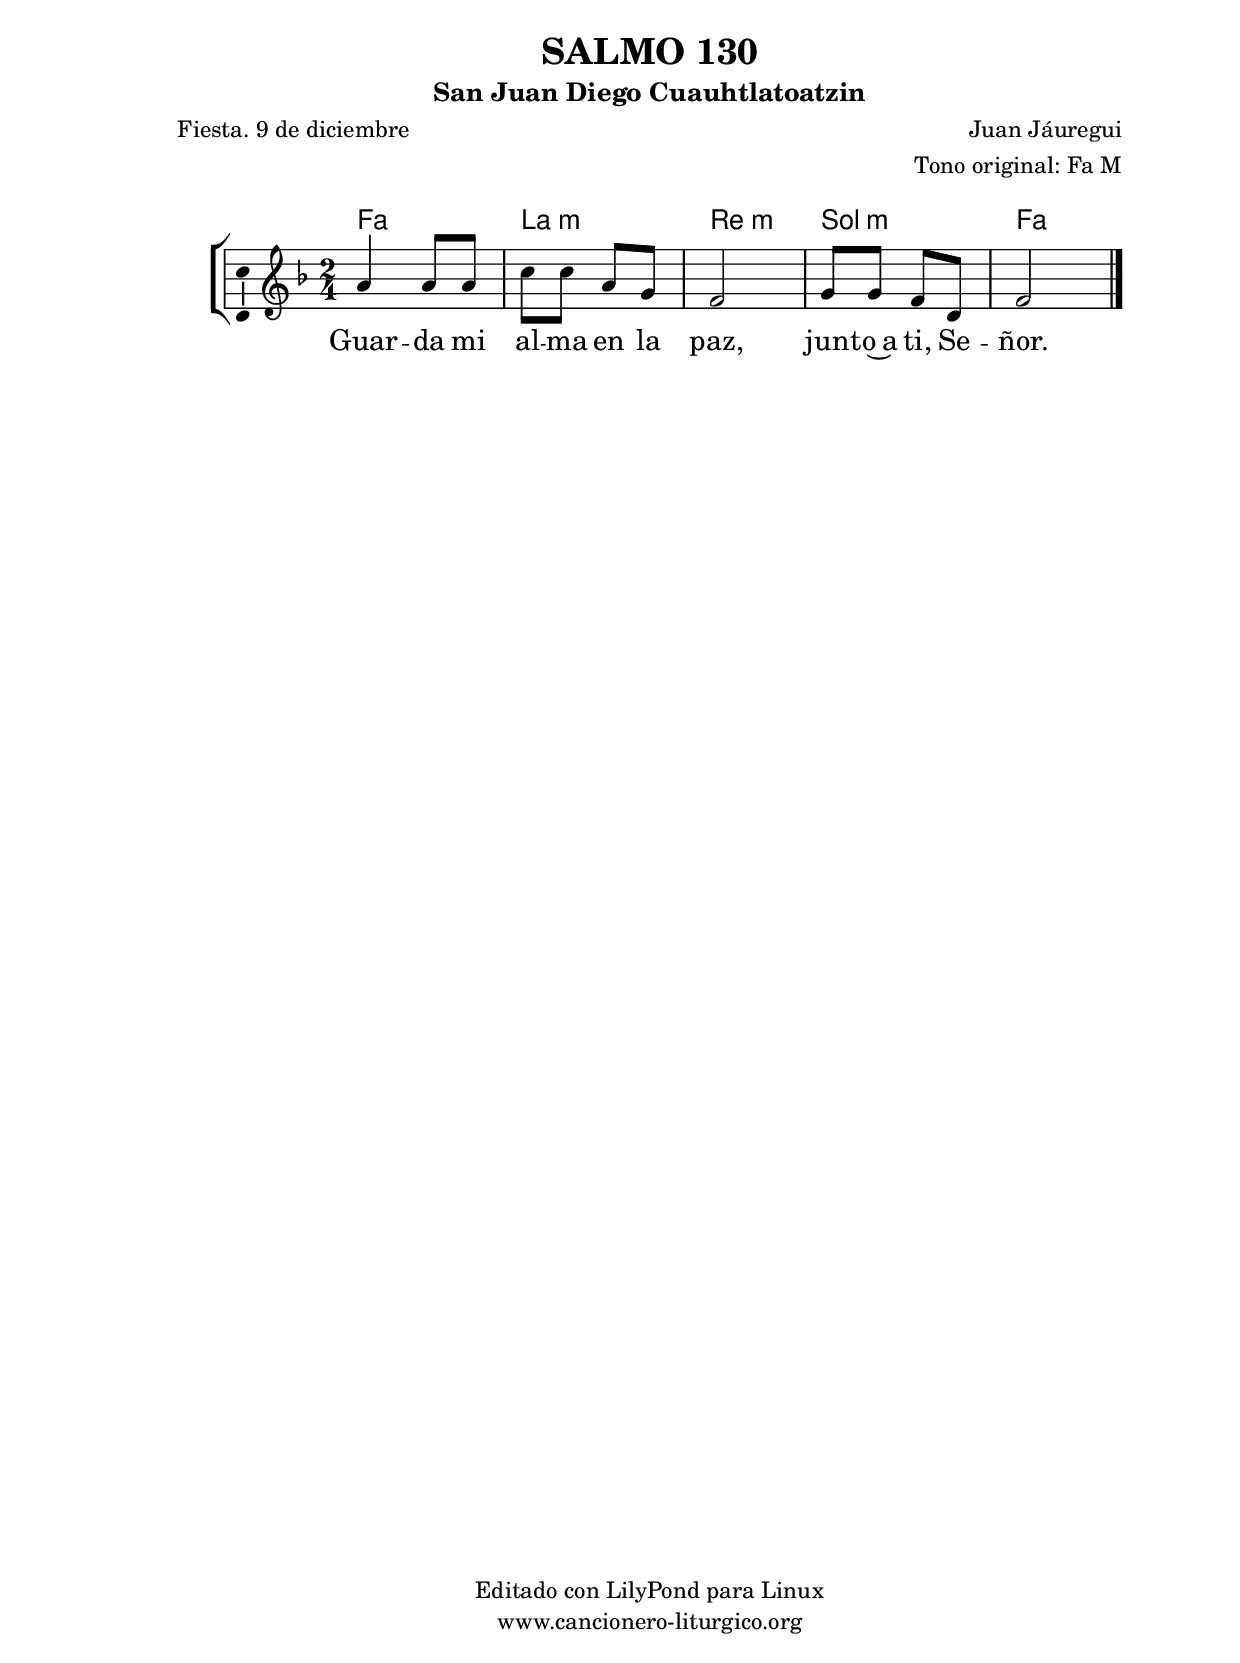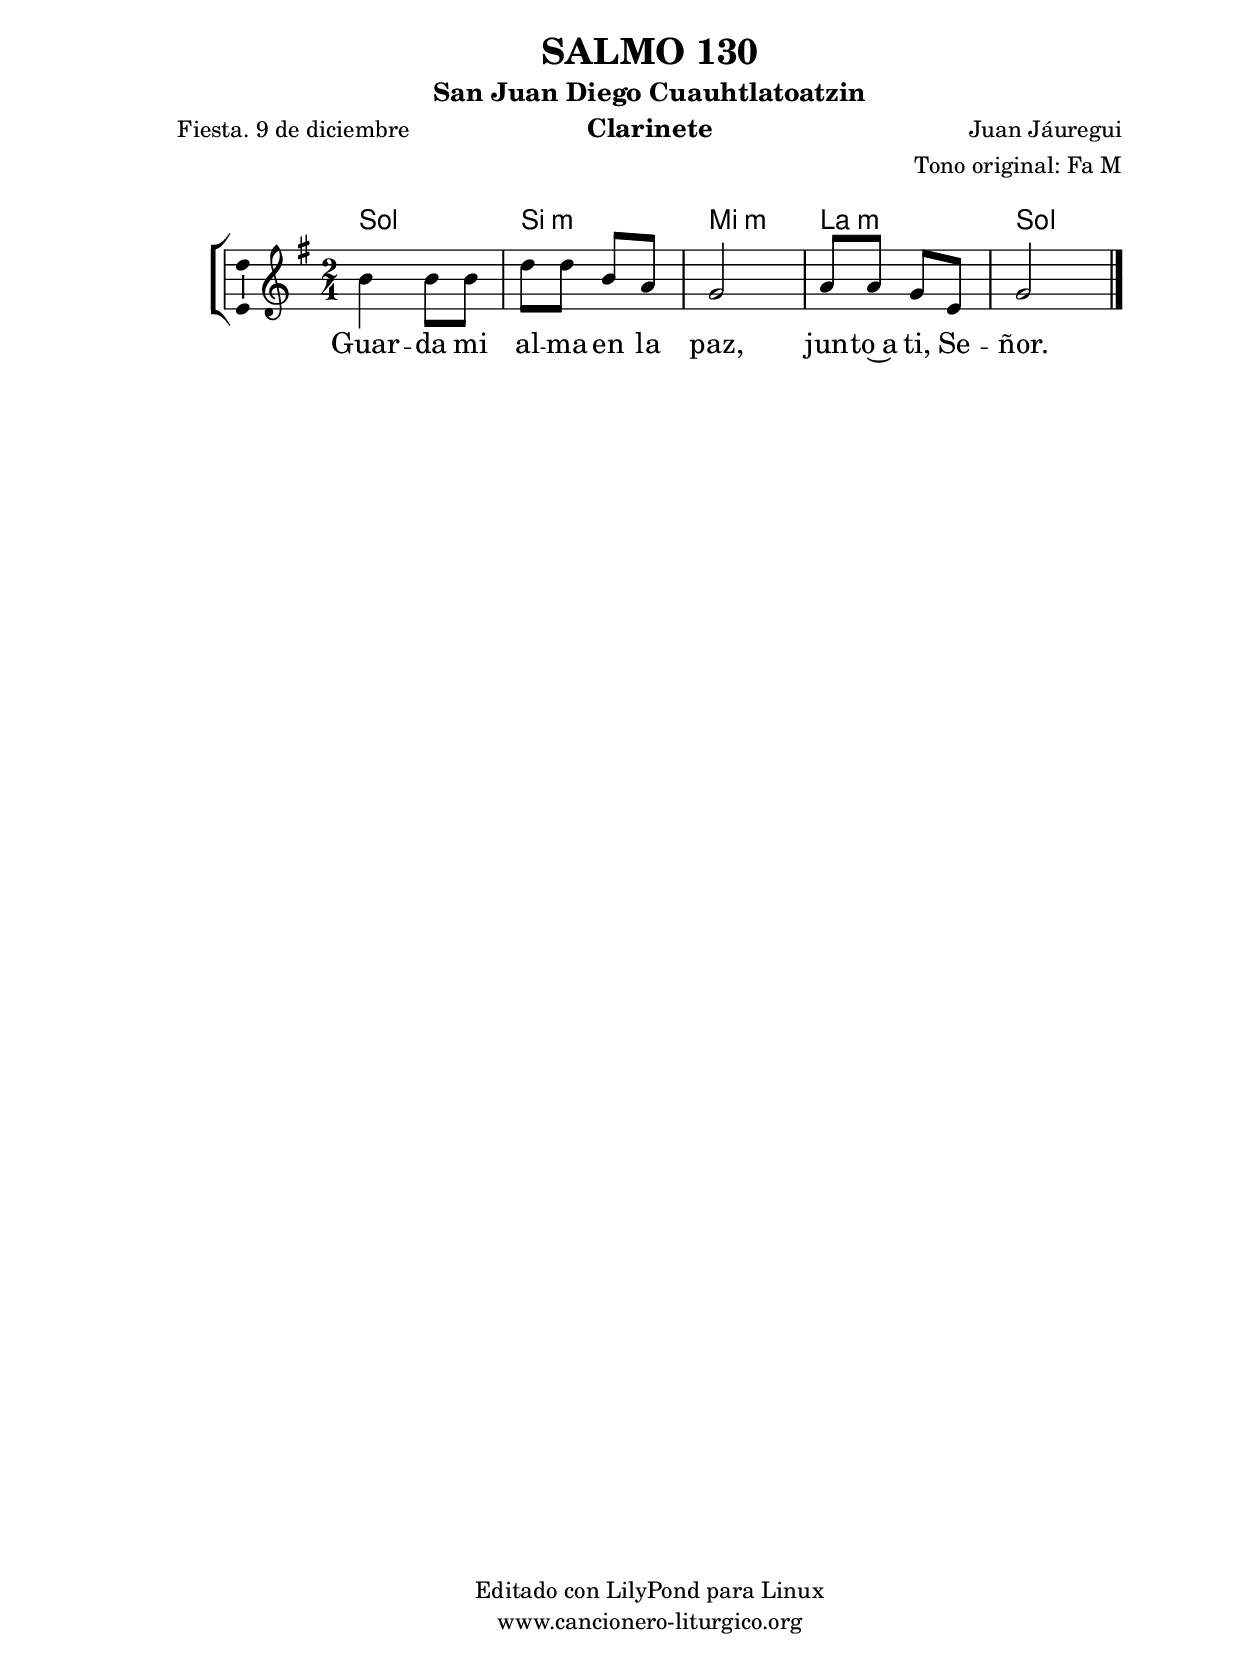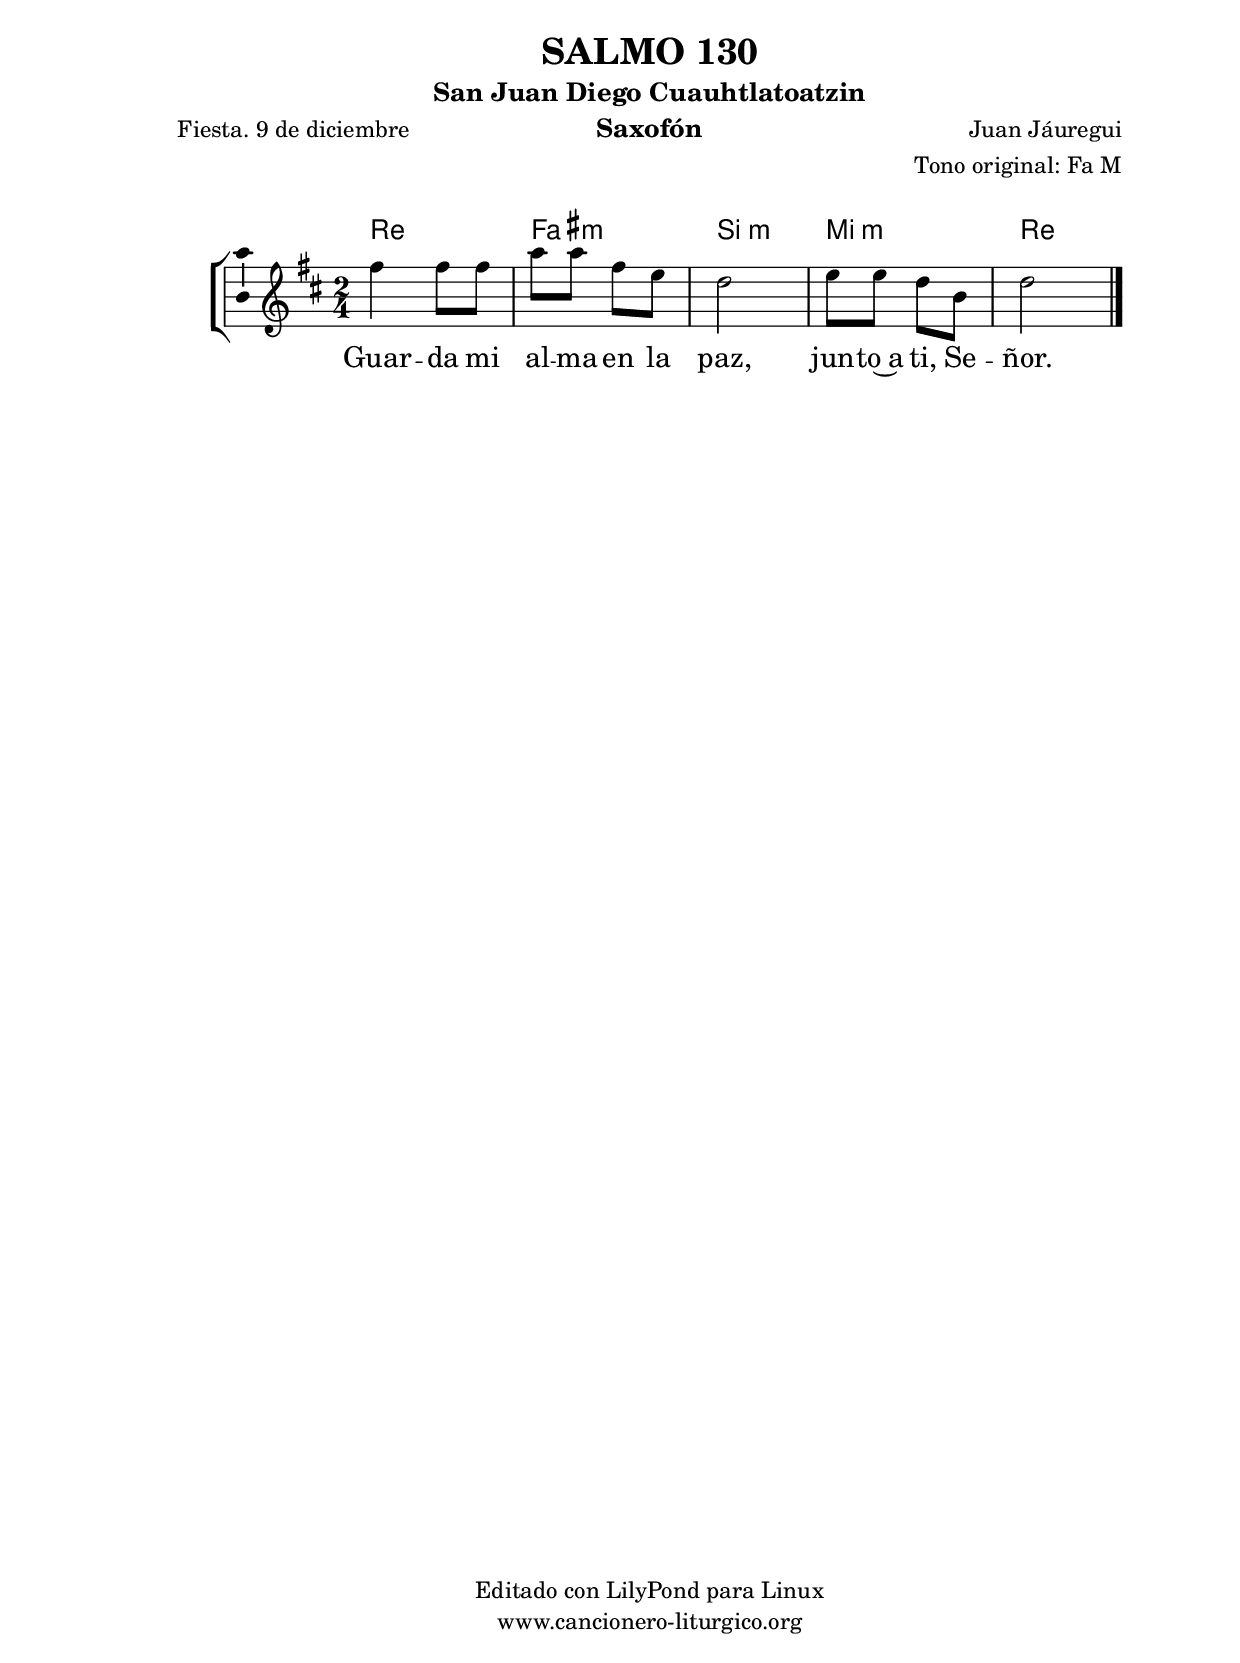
%
%para convertir .midi en .wav:
%timidity filename.midi -Ow -o finename.wav
%
%
%Para convertir de .wav a .mp3:
%lame -h -m j filename.wav
%
%
%para escuchar el midi:
%timidity nombrefichero.midi
%


%versión de lilypond para la que se ha escrito esta partitura:
\version "2.16.0"

	%Tamaño papel
	#(set-default-paper-size "a4")
	%Tamaño partitura
	#(set-global-staff-size 20)
	%No responde al pulsar sobre una nota
	#(ly:set-option 'point-and-click #f)

%parámetros del encabezamiento:
\header {
	title = "SALMO 130"
	subtitle = "San Juan Diego Cuauhtlatoatzin"
	composer = "Juan Jáuregui"
	poet = "Fiesta. 9 de diciembre"
	meter = ""
	arranger = "Tono original: Fa M"
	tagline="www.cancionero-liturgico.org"
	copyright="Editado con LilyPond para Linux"
	tiempo = ""
	usos = "Salmo"
	letra = ""
	}

%parámetros asociados al papel:
\paper  {
	oddHeaderMarkup = \markup {\fill-line { \on-the-fly #not-first-page \fromproperty #'header:title \on-the-fly #not-first-page \fromproperty #'header:composer }}
	evenHeaderMarkup = \markup {\fill-line { \fromproperty #'header:composer \fromproperty #'header:title }}
	#(set-paper-size "a4")
	print-page-number = ##f
	first-page-number = 1
	print-first-page-number = ##f
%	head-separation = 3.0 \cm
	top-margin = 2.0 \cm
	bottom-margin = 0.5\cm
%%%	bottom-margin = -1.0\cm
	left-margin = 3.0 \cm
	line-width = 16.0 \cm 
	indent = 8\mm
	interscoreline = 2.\mm
	between-system-space = 15\mm
%	para que las partituras no llenen la hoja:
	ragged-bottom = ##t
%	idem para la última hoja:
	ragged-last-bottom = ##f
%	para que las partituras llenen el ancho del papel:
	ragged-last = ##f
	after-title-space = 2.5 \cm
%page-count=1
%system-count=8

	%Flexible Vertical Spacing
%	markup-markup-spacing =
%	#'((basic-distance . 15) (minimum-distance . 15) (padding . 3))
	markup-system-spacing =
	#'((basic-distance . 15) (minimum-distance . 15) (padding . 3))
	system-system-spacing =
	#'((basic-distance . 15) (minimum-distance . 15) (padding . 3))
	score-system-spacing =
	#'((basic-distance . 15) (minimum-distance . 15) (padding . 5))
%	top-system-spacing = % header
%	#'((basic-distance . 8) (minimum-distance . 0) (padding . 3))
%	top-markup-spacing =
%	#'((basic-distance . 20) (minimum-distance . 20) (padding . 3))
	last-bottom-spacing = % footer
	#'((basic-distance . 5) (minimum-distance . 5) (padding . 3))
%	score-markup-spacing =
%	#'((basic-distance . 16) (minimum-distance . 13) (padding . 3))

	}


%parámetros que afectan a toda la partitura:
global =  {
	%clave de sol (G):
	\clef G
	%armadura:
%	\transpose ees f
	\key f \major
	\tempo 4=90
	\set Score.tempoHideNote = ##t
	}


acordes = {
	\italianChords
	\chordmode {
%	\transpose ees f
{

f2 a:m d:m g:m f

	}
	}
}

melodia = 
%	\transpose ees f
{
	\relative c''{

\time 2/4

a4 a8 a
c8 c a g
f2
g8 g f d
f2

	\bar "|."
	}
	}


texto = \lyricmode {
Guar -- da mi al -- ma en la paz, jun -- to~a ti, Se -- ñor.
	}


acordesStaff = \context ChordNames = acordesStaff <<
	\set chordChanges = ##t
	\acordes
	>>


vozStaff = \context Voice = vozStaff
\with {\consists "Ambitus_engraver"}
<<
%	\set Staff.instrumentName = ""
%	\set Staff.shortInstrumentName = ""
%	\set Staff.midiInstrument = #"clarinet"
%	\set Staff.midiInstrument = #"cello"
%	\set Staff.midiInstrument = #"flute"
	\set Staff.midiInstrument = #"electric guitar (jazz)"
%	\set Staff.midiInstrument = #"english horn"
%	\set Staff.midiInstrument = #"violin"
%	\set Staff.midiInstrument = #"glockenspiel"
	\set Staff.midiMinimumVolume = #0.7
	\set Staff.midiMaximumVolume = #0.9
	\global
	\melodia
	>>


textoStaff = \context Lyrics = textoStaff <<
	\lyricsto vozStaff \texto
	>>

\book {
	\score {
		\context ChoirStaff {
			\override StaffGroup.SystemStartBracket #'collapse-height = #1
			\override Score.SystemStartBar #'collapse-height = #1
			<<
			\acordesStaff
			\vozStaff
			\textoStaff
			>>
			}
		\layout {
	    		\context {
				\Lyrics
				\override LyricText #'font-size = #2
				}
	   		 \context {
				\Score
				%fontSize = #3
				\override StaffSymbol #'staff-space = #(magstep +3)
				%\override Beam #'thickness = #0.55
				%\override SpacingSpanner #'spacing-increment = #1.0
				%\override Slur #'height-limit = #1.5
				}
			}
		}
	\score {
		\unfoldRepeats
		\context ChoirStaff {
			<<
			\acordesStaff
			\vozStaff
			>>
			}
		\midi {
	  		\context {
	  			\Score
				tempoWholesPerMinute = #(ly:make-moment 70 4)
				}
			}
		}
	}

%Partitura para clarinete
#(define output-suffix "C")
\book {
	\header{
		instrument = "Clarinete"
		}
	\score {
		\context ChoirStaff {
			\override StaffGroup.SystemStartBracket #'collapse-height = #1
			\override Score.SystemStartBar #'collapse-height = #1
\transpose c d
			<<
			\acordesStaff
			\vozStaff
			\textoStaff
			>>
			}
		\layout {
	    		\context {
				\Lyrics
				\override LyricText #'font-size = #2
				}
	   		 \context {
				\Score
				%fontSize = #3
				\override StaffSymbol #'staff-space = #(magstep +3)
				%\override Beam #'thickness = #0.55
				%\override SpacingSpanner #'spacing-increment = #1.0
				%\override Slur #'height-limit = #1.5
				}
			}
		}
	}

%Partitura para saxofón
#(define output-suffix "S")
\book {
	\header{
		instrument = "Saxofón"
		}
	\score {
		\context ChoirStaff {
			\override StaffGroup.SystemStartBracket #'collapse-height = #1
			\override Score.SystemStartBar #'collapse-height = #1
\transpose c a
			<<
			\acordesStaff
			\vozStaff
			\textoStaff
			>>
			}
		\layout {
	    		\context {
				\Lyrics
				\override LyricText #'font-size = #2
				}
	   		 \context {
				\Score
				%fontSize = #3
				\override StaffSymbol #'staff-space = #(magstep +3)
				%\override Beam #'thickness = #0.55
				%\override SpacingSpanner #'spacing-increment = #1.0
				%\override Slur #'height-limit = #1.5
				}
			}
		}
	}

